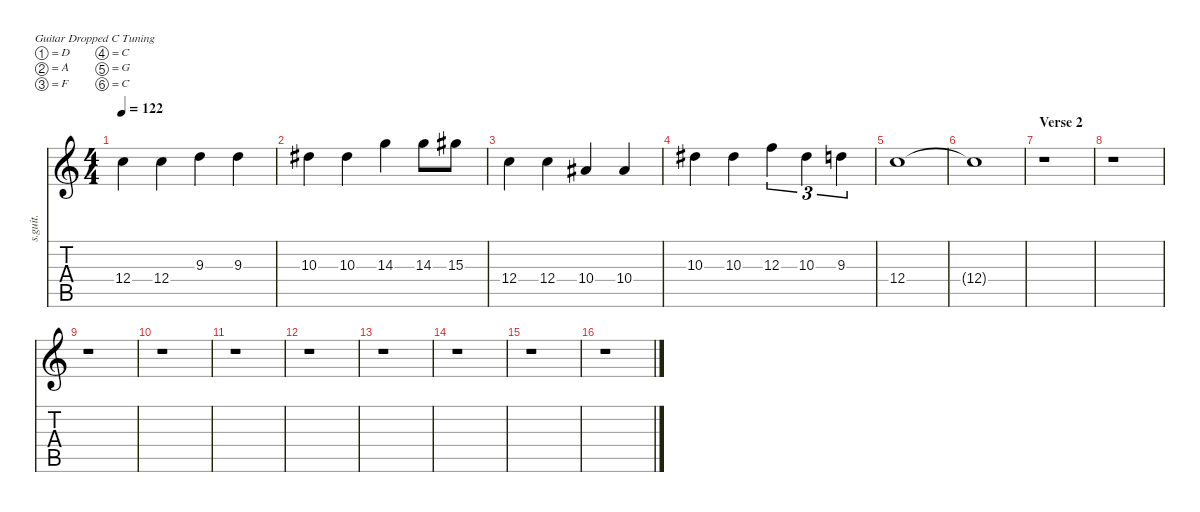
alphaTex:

\defaultSystemsLayout 4
\hideDynamics
\bracketExtendMode nobrackets
\track ("Guitar Harmonies" "s.guit.") {instrument distortionguitar}
\staff {score tabs}
\tuning (D4 A3 F3 C3 G2 C2)
\ts (4 4)
\tempo 122
\clef g2
\ks c
12.4.4{lyrics (0 "") lyrics (1 "") lyrics (2 "") lyrics (3 "") lyrics (4 "") dy f} 12.4.4{lyrics (0 "") lyrics (1 "") lyrics (2 "") lyrics (3 "") lyrics (4 "")} 9.3.4{lyrics (0 "") lyrics (1 "") lyrics (2 "") lyrics (3 "") lyrics (4 "")} 9.3.4{lyrics (0 "") lyrics (1 "") lyrics (2 "") lyrics (3 "") lyrics (4 "")} |
10.3{acc #}.4{lyrics (0 "") lyrics (1 "") lyrics (2 "") lyrics (3 "") lyrics (4 "")} 10.3{acc #}.4{lyrics (0 "") lyrics (1 "") lyrics (2 "") lyrics (3 "") lyrics (4 "")} 14.3.4{lyrics (0 "") lyrics (1 "") lyrics (2 "") lyrics (3 "") lyrics (4 "")} 14.3.8{lyrics (0 "") lyrics (1 "") lyrics (2 "") lyrics (3 "") lyrics (4 "")} 15.3{acc #}.8{lyrics (0 "") lyrics (1 "") lyrics (2 "") lyrics (3 "") lyrics (4 "")} |
12.4.4{lyrics (0 "") lyrics (1 "") lyrics (2 "") lyrics (3 "") lyrics (4 "")} 12.4.4{lyrics (0 "") lyrics (1 "") lyrics (2 "") lyrics (3 "") lyrics (4 "")} 10.4{acc #}.4{lyrics (0 "") lyrics (1 "") lyrics (2 "") lyrics (3 "") lyrics (4 "")} 10.4{acc #}.4{lyrics (0 "") lyrics (1 "") lyrics (2 "") lyrics (3 "") lyrics (4 "")} |
10.3{acc #}.4{lyrics (0 "") lyrics (1 "") lyrics (2 "") lyrics (3 "") lyrics (4 "")} 10.3{acc #}.4{lyrics (0 "") lyrics (1 "") lyrics (2 "") lyrics (3 "") lyrics (4 "")} 12.3.4{tu (3 2) lyrics (0 "") lyrics (1 "") lyrics (2 "") lyrics (3 "") lyrics (4 "")} 10.3{acc #}.4{tu (3 2) lyrics (0 "") lyrics (1 "") lyrics (2 "") lyrics (3 "") lyrics (4 "")} 9.3.4{tu (3 2) lyrics (0 "") lyrics (1 "") lyrics (2 "") lyrics (3 "") lyrics (4 "")} |
12.4.1{lyrics (0 "") lyrics (1 "") lyrics (2 "") lyrics (3 "") lyrics (4 "")} |
12.4{t}.1{lyrics (0 "") lyrics (1 "") lyrics (2 "") lyrics (3 "") lyrics (4 "")} |
\section ("" "Verse 2")
r.1 |
r.1 |
r.1 |
r.1 |
r.1 |
r.1 |
r.1 |
r.1 |
r.1 |
r.1
